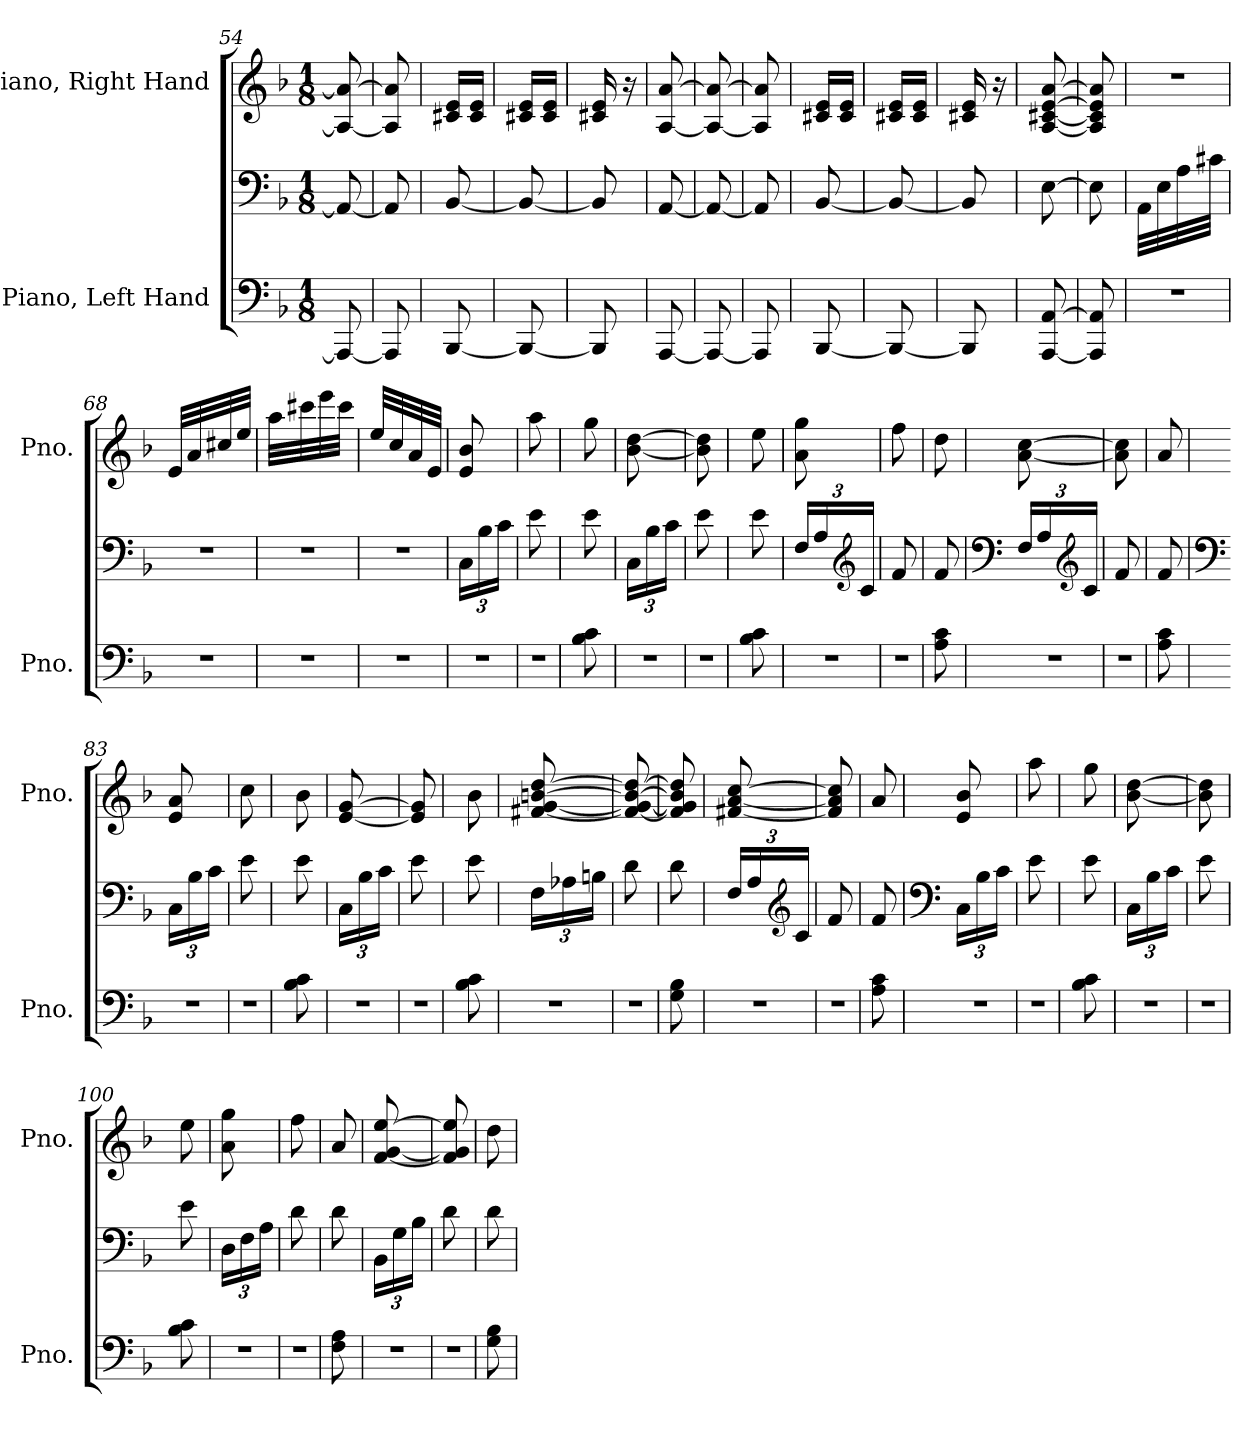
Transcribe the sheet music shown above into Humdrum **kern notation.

**kern	**kern	**kern
*part2	*part2	*part1
*staff3	*staff2	*staff1
*I"Piano, Left Hand	*	*I"Piano, Right Hand
*I'Pno.	*	*I'Pno.
!!LO:LB:g=z
*clefF4	*clefF4	*clefG2
*k[b-]	*k[b-]	*k[b-]
*M1/8	*M1/8	*M1/8
=54	=54	=54
8AAA/_	8AA/_	8A/_ 8a/_
=55	=55	=55
8AAA/]	8AA/]	8A/] 8a/]
=56	=56	=56
[8BBB-/	[8BB-/	16c#X/ 16e/LL
.	.	16c#/ 16e/JJ
=57	=57	=57
8BBB-/_	8BB-/_	16c#X/ 16e/LL
.	.	16c#/ 16e/JJ
=58	=58	=58
8BBB-/]	8BB-/]	16c#X/ 16e/
.	.	16r
=59	=59	=59
[8AAA/	[8AA/	[8A/ [8a/
=60	=60	=60
8AAA/_	8AA/_	8A/_ 8a/_
=61	=61	=61
8AAA/]	8AA/]	8A/] 8a/]
=62	=62	=62
[8BBB-/	[8BB-/	16c#X/ 16e/LL
.	.	16c#/ 16e/JJ
=63	=63	=63
8BBB-/_	8BB-/_	16c#X/ 16e/LL
.	.	16c#/ 16e/JJ
=64	=64	=64
8BBB-/]	8BB-/]	16c#X/ 16e/
.	.	16r
=65	=65	=65
[8AAA/ [8AA/	[8E\	[8A/ [8c#X/ [8e/ [8a/
!!LO:PB:g=z
=66	=66	=66
8AAA/] 8AA/]	8E\]	8A/] 8c#/] 8e/] 8a/]
=67	=67	=67
8r	32AA\LLL	8r
.	32E\	.
.	32A\	.
.	32c#X\JJJ	.
=68	=68	=68
8r	8r	32e/LLL
.	.	32a/
.	.	32cc#X/
.	.	32ee/JJJ
=69	=69	=69
8r	8r	32aa\LLL
.	.	32ccc#X\
.	.	32eee\
.	.	32ccc#\JJJ
=70	=70	=70
8r	8r	32ee/LLL
.	.	32cc/
.	.	32a/
.	.	32e/JJJ
=71	=71	=71
*	*Xbrackettup	*
8r	24C\LL	8e/ 8b-/
.	24B-\	.
.	24c\JJ	.
=72	=72	=72
8r	8e\	8aa\
=73	=73	=73
8B-\ 8c\	8e\	8gg\
=74	=74	=74
8r	24C\LL	[8b-\ [8dd\
.	24B-\	.
.	24c\JJ	.
=75	=75	=75
8r	8e\	8b-\] 8dd\]
!!LO:LB:g=z
=76	=76	=76
8B-\ 8c\	8e\	8ee\
=77	=77	=77
8r	24F/LL	8a\ 8gg\
.	24A/	.
*	*clefG2	*
.	24c/JJ	.
=78	=78	=78
8r	8f/	8ff\
=79	=79	=79
8A\ 8c\	8f/	8dd\
=80	=80	=80
*	*clefF4	*
8r	24F/LL	[8a\ [8cc\
.	24A/	.
*	*clefG2	*
.	24c/JJ	.
=81	=81	=81
8r	8f/	8a\] 8cc\]
=82	=82	=82
8A\ 8c\	8f/	8a/
=83	=83	=83
*	*clefF4	*
8r	24C\LL	8e/ 8a/
.	24B-\	.
.	24c\JJ	.
=84	=84	=84
8r	8e\	8cc\
=85	=85	=85
8B-\ 8c\	8e\	8b-\
=86	=86	=86
8r	24C\LL	[8e/ [8g/
.	24B-\	.
.	24c\JJ	.
!!LO:LB:g=z
=87	=87	=87
8r	8e\	8e/] 8g/]
=88	=88	=88
8B-\ 8c\	8e\	8b-\
=89	=89	=89
8r	24F\LL	[8f#X/ [8g/ [8bn/ [8dd/
.	24A-X\	.
.	24Bn\JJ	.
=90	=90	=90
8r	8d\	8f#/_ 8g/_ 8b/_ 8dd/_
=91	=91	=91
8G\ 8B-\	8d\	8f#/] 8g/] 8b/] 8dd/]
=92	=92	=92
8r	24F/LL	[8f#X/ [8a/ [8cc/
.	24A/	.
*	*clefG2	*
.	24c/JJ	.
=93	=93	=93
8r	8f/	8f#/] 8a/] 8cc/]
=94	=94	=94
8A\ 8c\	8f/	8a/
=95	=95	=95
*	*clefF4	*
8r	24C\LL	8e/ 8b-/
.	24B-\	.
.	24c\JJ	.
=96	=96	=96
8r	8e\	8aa\
=97	=97	=97
8B-\ 8c\	8e\	8gg\
!!LO:LB:g=z
=98	=98	=98
8r	24C\LL	[8b-\ [8dd\
.	24B-\	.
.	24c\JJ	.
=99	=99	=99
8r	8e\	8b-\] 8dd\]
=100	=100	=100
8B-\ 8c\	8e\	8ee\
=101	=101	=101
8r	24D\LL	8a\ 8gg\
.	24F\	.
.	24A\JJ	.
=102	=102	=102
8r	8d\	8ff\
=103	=103	=103
8F\ 8A\	8d\	8a/
=104	=104	=104
8r	24BB-\LL	[8f/ [8g/ [8ee/
.	24G\	.
.	24B-\JJ	.
=105	=105	=105
8r	8d\	8f/] 8g/] 8ee/]
=106	=106	=106
8G\ 8B-\	8d\	8dd\
=	=	=
*-	*-	*-
